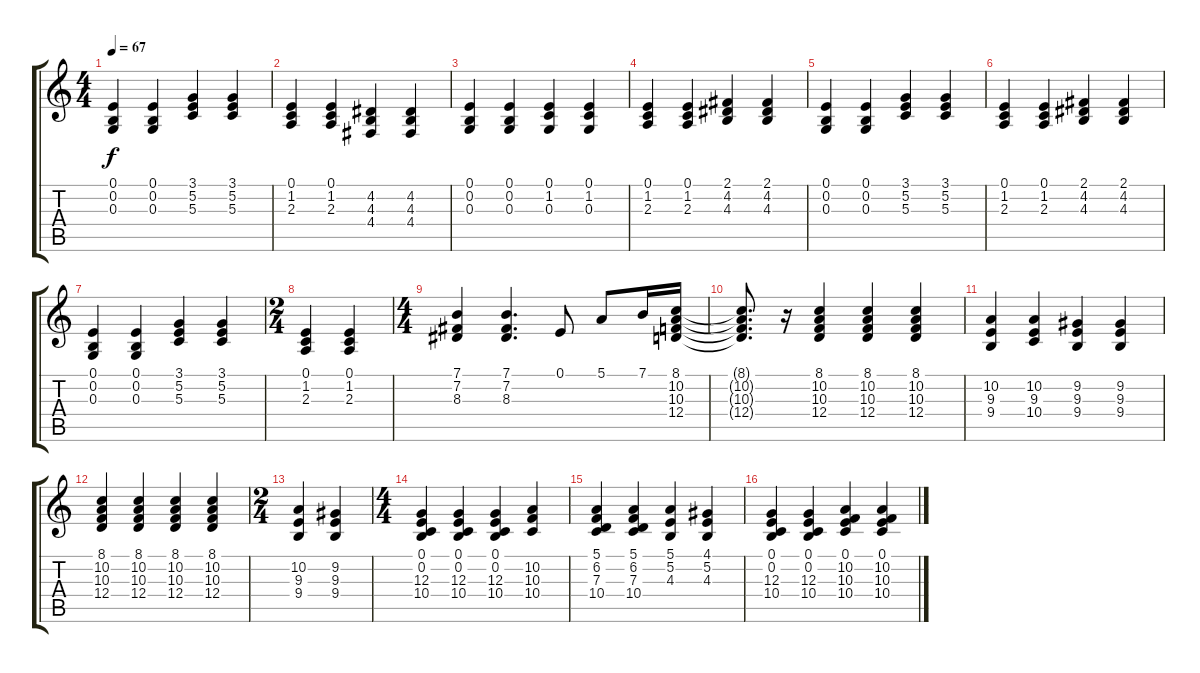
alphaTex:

\track "" {instrument electricpiano2}
\staff {score tabs}
\tuning (E4 B3 G3 D3 A2 E2) {hide}
\ts (4 4)
\tempo 67
\clef g2
\ks c
(0.1 0.2 0.3).4{dy f} (0.1 0.2 0.3).4 (3.1 5.2 5.3).4 (3.1 5.2 5.3).4 |
(0.1 1.2 2.3).4 (0.1 1.2 2.3).4 (4.2 4.3 4.4).4 (4.2 4.3 4.4).4 |
(0.1 0.2 0.3).4 (0.1 0.2 0.3).4 (0.1 1.2 0.3).4 (0.1 1.2 0.3).4 |
(0.1 1.2 2.3).4 (0.1 1.2 2.3).4 (2.1 4.2 4.3).4 (2.1 4.2 4.3).4 |
(0.1 0.2 0.3).4 (0.1 0.2 0.3).4 (3.1 5.2 5.3).4 (3.1 5.2 5.3).4 |
(0.1 1.2 2.3).4 (0.1 1.2 2.3).4 (2.1 4.2 4.3).4 (2.1 4.2 4.3).4 |
(0.1 0.2 0.3).4 (0.1 0.2 0.3).4 (3.1 5.2 5.3).4 (3.1 5.2 5.3).4 |
\ts (2 4)
(0.1 1.2 2.3).4 (0.1 1.2 2.3).4 |
\ts (4 4)
(7.1 7.2 8.3).4 (7.1 7.2 8.3).4{d} 0.1.8 5.1.8 7.1.16 (8.1 10.2 10.3 12.4).16 |
(8.1{t} 10.2{t} 10.3{t} 12.4{t}).8{d} r.16 (8.1 10.2 10.3 12.4).4 (8.1 10.2 10.3 12.4).4 (8.1 10.2 10.3 12.4).4 |
(10.2 9.3 9.4).4 (10.2 9.3 10.4).4 (9.2 9.3 9.4).4 (9.2 9.3 9.4).4 |
(8.1 10.2 10.3 12.4).4 (8.1 10.2 10.3 12.4).4 (8.1 10.2 10.3 12.4).4 (8.1 10.2 10.3 12.4).4 |
\ts (2 4)
(10.2 9.3 9.4).4 (9.2 9.3 9.4).4 |
\ts (4 4)
(0.1 0.2 12.3 10.4).4 (0.1 0.2 12.3 10.4).4 (0.1 0.2 12.3 10.4).4 (10.2 10.3 10.4).4 |
(5.1 6.2 7.3 10.4).4 (5.1 6.2 7.3 10.4).4 (5.1 5.2 4.3).4 (4.1 5.2 4.3).4 |
(0.1 0.2 12.3 10.4).4 (0.1 0.2 12.3 10.4).4 (0.1 10.2 10.3 10.4).4 (0.1 10.2 10.3 10.4).4
